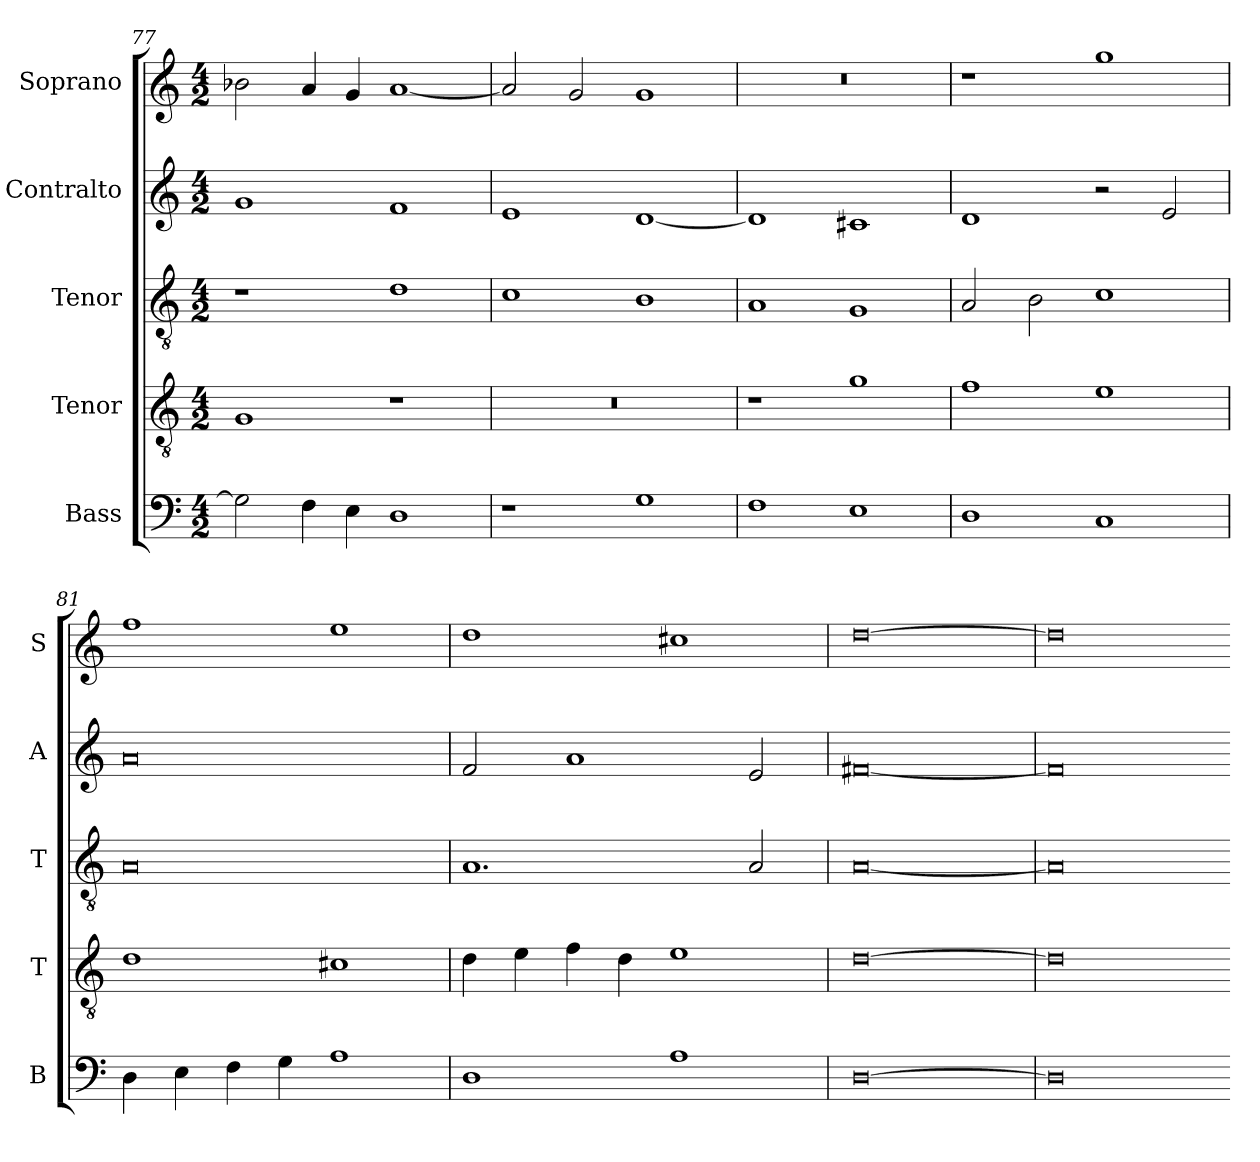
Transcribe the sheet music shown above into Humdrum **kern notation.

**kern	**kern	**kern	**kern	**kern
*part5	*part4	*part3	*part2	*part1
*staff5	*staff4	*staff3	*staff2	*staff1
*I"Bass	*I"Tenor	*I"Tenor	*I"Contralto	*I"Soprano
*I'B	*I'T	*I'T	*I'A	*I'S
*clefF4	*clefGv2	*clefGv2	*clefG2	*clefG2
*k[]	*k[]	*k[]	*k[]	*k[]
*G:mix	*G:mix	*G:mix	*G:mix	*G:mix
*M4/2	*M4/2	*M4/2	*M4/2	*M4/2
=77	=77	=77	=77	=77
2G]	1G	1r	1g	2b-X
4F	.	.	.	4a
4E	.	.	.	4g
1D	1r	1d	1f	[1a
=78	=78	=78	=78	=78
1r	0r	1c	1e	2a]
.	.	.	.	2g
1G	.	1B	[1d	1g
=79	=79	=79	=79	=79
1F	1r	1A	1d]	0r
1E	1g	1G	1c#X	.
=80	=80	=80	=80	=80
1D	1f	2A	1d	1r
.	.	2B	.	.
1C	1e	1c	2r	1gg
.	.	.	2e	.
=81	=81	=81	=81	=81
4D	1d	0A	0a	1ff
4E	.	.	.	.
4F	.	.	.	.
4G	.	.	.	.
1A	1c#X	.	.	1ee
=82	=82	=82	=82	=82
1D	4d	1.A	2f	1dd
.	4e	.	.	.
.	4f	.	1a	.
.	4d	.	.	.
1A	1e	.	.	1cc#X
.	.	2A	2e	.
=83	=83	=83	=83	=83
[0D	[0d	[0A	[0f#X	[0dd
=84	=84	=84	=84	=84
0D]	0d]	0A]	0f#]	0dd]
=-	=-	=-	=-	=-
*-	*-	*-	*-	*-
